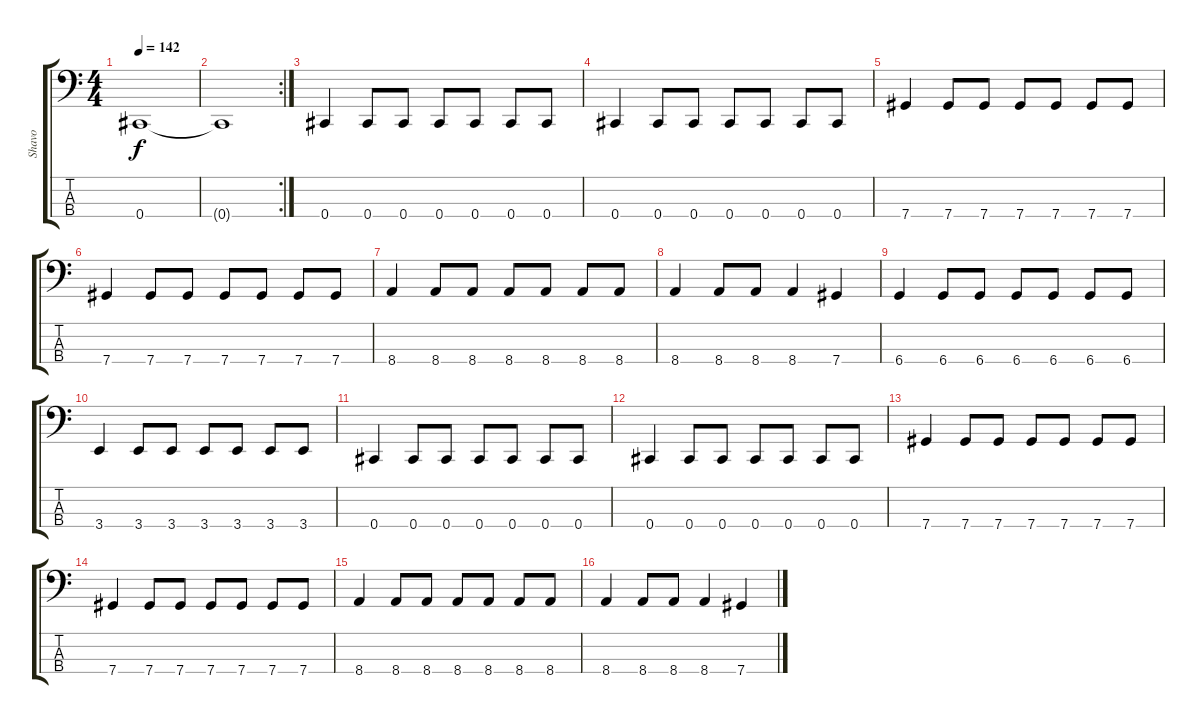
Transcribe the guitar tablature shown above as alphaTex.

\track ("Shavo" "Shavo") {instrument electricbasspick}
\staff {score tabs}
\tuning (Gb2 Db2 Ab1 Db1) {hide}
\ts (4 4)
\tempo 142
\clef f4
\ks c
0.4.1{dy f} |
\rc 2
0.4{t}.1 |
0.4.4 0.4.8 0.4.8 0.4.8 0.4.8 0.4.8 0.4.8 |
0.4.4 0.4.8 0.4.8 0.4.8 0.4.8 0.4.8 0.4.8 |
7.4.4 7.4.8 7.4.8 7.4.8 7.4.8 7.4.8 7.4.8 |
7.4.4 7.4.8 7.4.8 7.4.8 7.4.8 7.4.8 7.4.8 |
8.4.4 8.4.8 8.4.8 8.4.8 8.4.8 8.4.8 8.4.8 |
8.4.4 8.4.8 8.4.8 8.4.4 7.4.4 |
6.4.4 6.4.8 6.4.8 6.4.8 6.4.8 6.4.8 6.4.8 |
3.4.4 3.4.8 3.4.8 3.4.8 3.4.8 3.4.8 3.4.8 |
0.4.4 0.4.8 0.4.8 0.4.8 0.4.8 0.4.8 0.4.8 |
0.4.4 0.4.8 0.4.8 0.4.8 0.4.8 0.4.8 0.4.8 |
7.4.4 7.4.8 7.4.8 7.4.8 7.4.8 7.4.8 7.4.8 |
7.4.4 7.4.8 7.4.8 7.4.8 7.4.8 7.4.8 7.4.8 |
8.4.4 8.4.8 8.4.8 8.4.8 8.4.8 8.4.8 8.4.8 |
8.4.4 8.4.8 8.4.8 8.4.4 7.4.4
